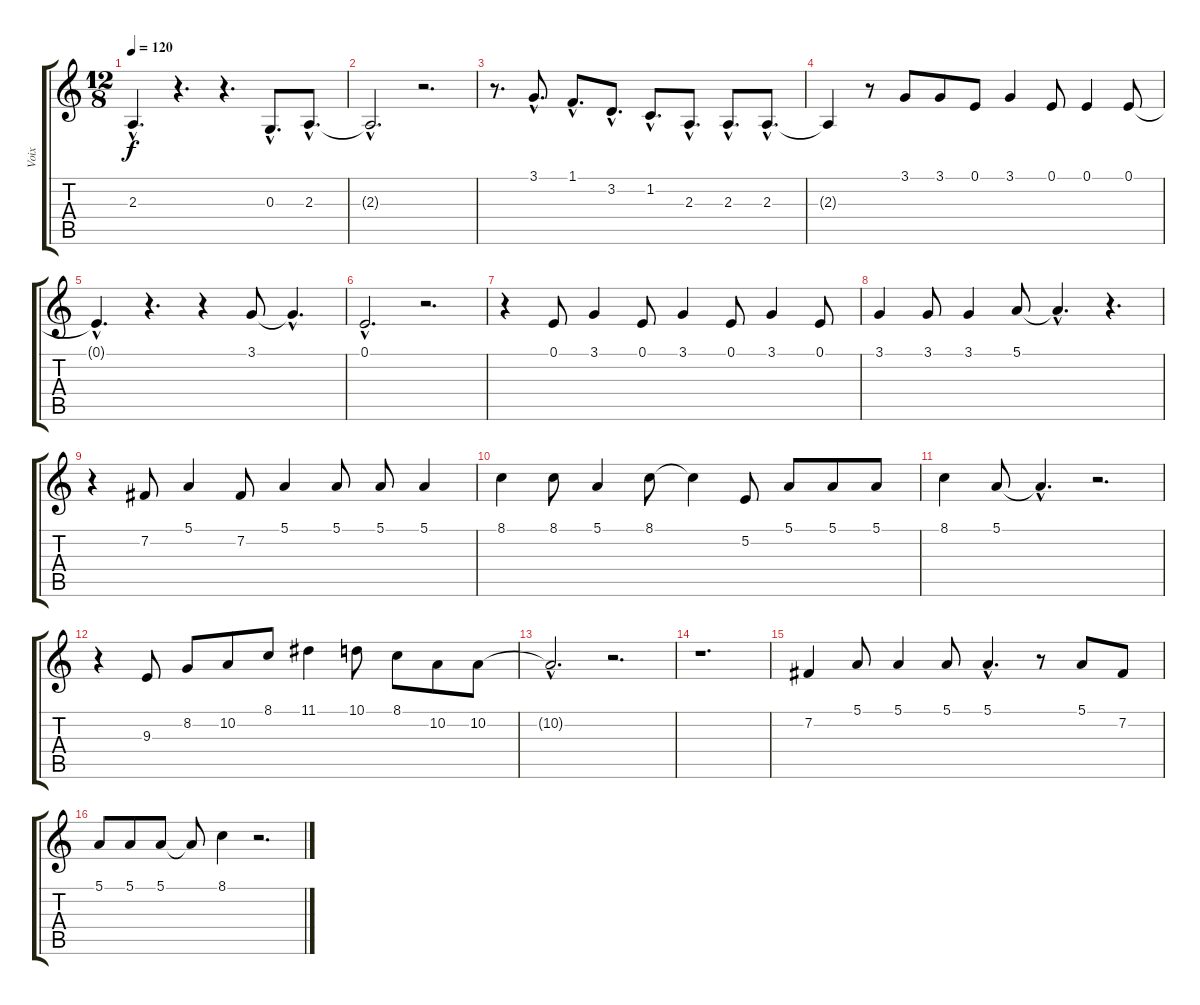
\track ("Voix" "Voix") {instrument accordion}
\staff {score tabs}
\tuning (E4 B3 G3 D3 A2 E2) {hide}
\ts (12 8)
\tempo 120
\clef g2
\ks c
2.3{hac t}.4{d dy f} r.4{d} r.4{d} 0.3{hac}.8{d} 2.3{hac}.8{d} |
2.3{hac t}.2{d} r.2{d} |
r.8{d} 3.1{hac}.8{d} 1.1{hac}.8{d} 3.2{hac}.8{d} 1.2{hac}.8{d} 2.3{hac}.8{d} 2.3{hac}.8{d} 2.3{hac}.8{d} |
2.3{t}.4 r.8 3.1.8 3.1.8 0.1.8 3.1.4 0.1.8 0.1.4 0.1.8 |
0.1{hac t}.4{d} r.4{d} r.4 3.1.8 3.1{hac t}.4{d} |
0.1{hac}.2{d} r.2{d} |
r.4 0.1.8 3.1.4 0.1.8 3.1.4 0.1.8 3.1.4 0.1.8 |
3.1.4 3.1.8 3.1.4 5.1.8 5.1{hac t}.4{d} r.4{d} |
r.4 7.2.8 5.1.4 7.2.8 5.1.4 5.1.8 5.1.8 5.1.4 |
8.1.4 8.1.8 5.1.4 8.1.8 8.1{t}.4 5.2.8 5.1.8 5.1.8 5.1.8 |
8.1.4 5.1.8 5.1{hac t}.4{d} r.2{d} |
r.4 9.3.8 8.2.8 10.2.8 8.1.8 11.1.4 10.1.8 8.1.8 10.2.8 10.2.8 |
10.2{hac t}.2{d} r.2{d} |
r.1{d} |
7.2.4 5.1.8 5.1.4 5.1.8 5.1{hac}.4{d} r.8 5.1.8 7.2.8 |
5.1.8 5.1.8 5.1.8 5.1{t}.8 8.1.4 r.2{d}
